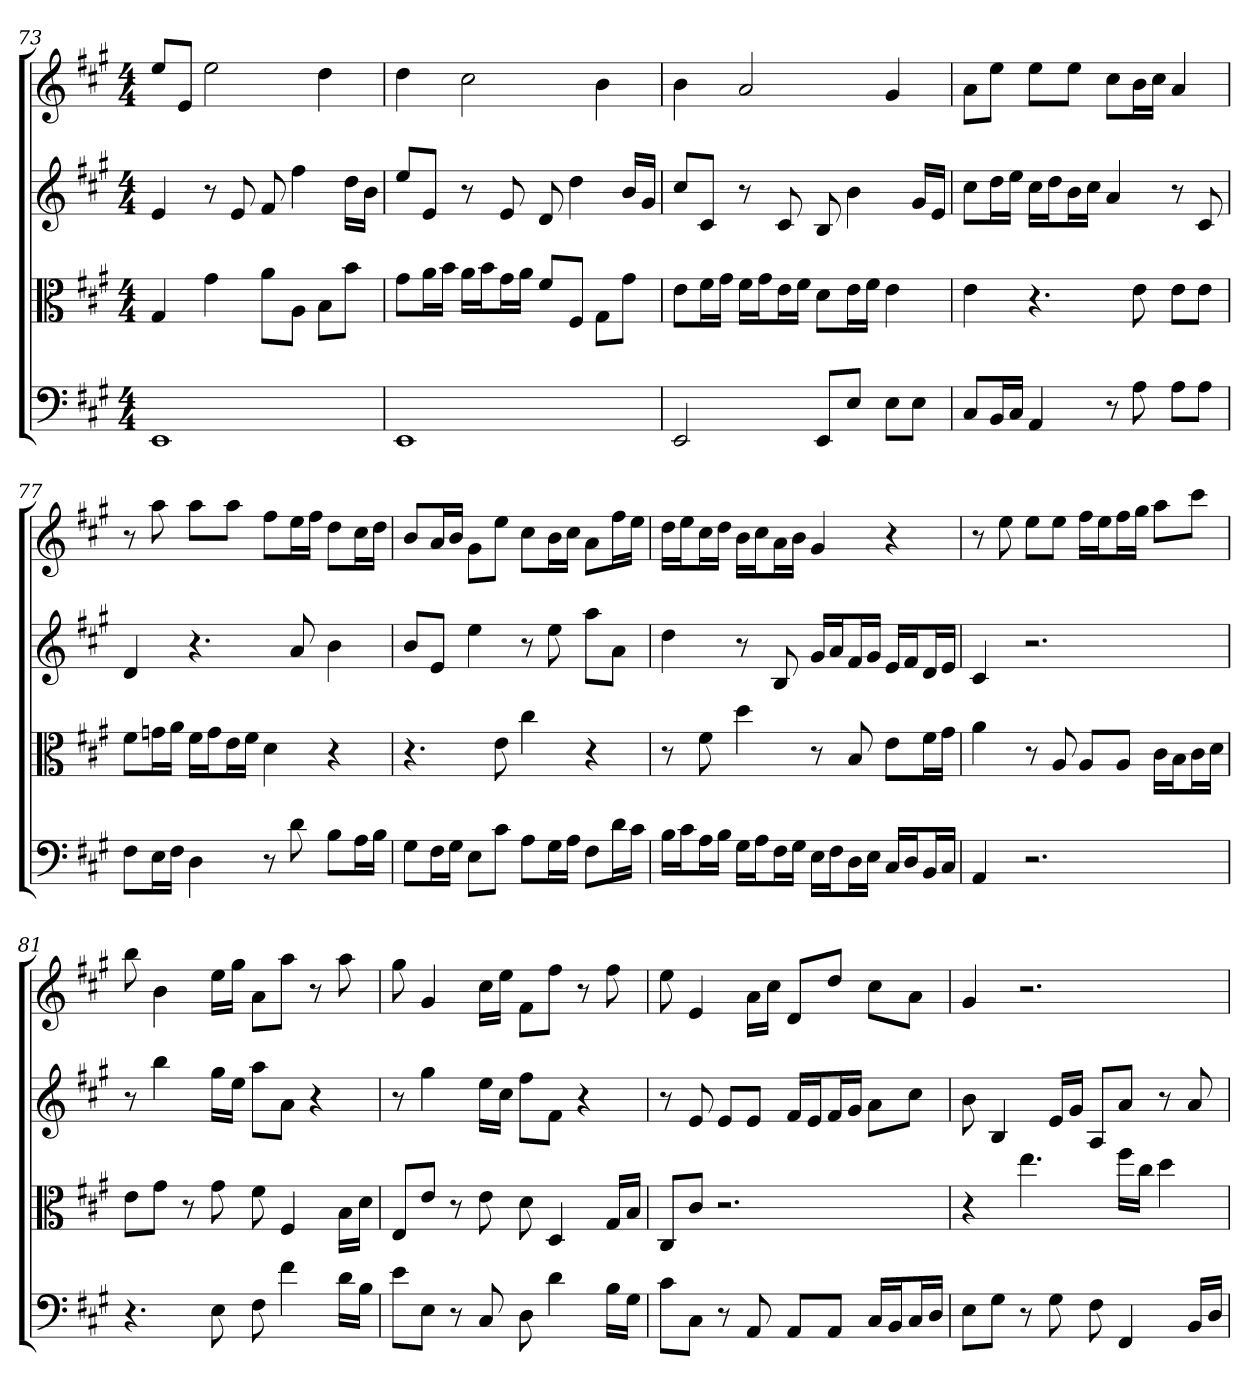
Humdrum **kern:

**kern	**kern	**kern	**kern
*part4	*part3	*part2	*part1
*staff4	*staff3	*staff2	*staff1
*clefF4	*clefC3	*	*
*k[f#c#g#]	*k[f#c#g#]	*k[f#c#g#]	*k[f#c#g#]
*A:	*A:	*A:	*A:
*M4/4	*M4/4	*M4/4	*M4/4
=73	=73	=73	=73
1EE	4G#	4e	8eeL
.	.	.	8eJ
.	4g#	8r	2ee
.	.	8e	.
.	8a\L	8f#	.
.	8A\J	4ff#	.
.	8B\L	.	4dd
.	8b\J	16ddLL	.
.	.	16bJJ	.
=74	=74	=74	=74
1EE	8g#\L	8eeL	4dd
.	16a\L	8eJ	.
.	16b\JJ	.	.
.	16a\LL	8r	2cc#
.	16b\J	.	.
.	16g#\L	8e	.
.	16a\JJ	.	.
.	8f#/L	8d	.
.	8F#/J	4dd	.
.	8G#\L	.	4b
.	8g#\J	16bLL	.
.	.	16g#JJ	.
=75	=75	=75	=75
2EE	8e\L	8cc#L	4b
.	16f#\L	8c#J	.
.	16g#\JJ	.	.
.	16f#\LL	8r	2a
.	16g#\J	.	.
.	16e\L	8c#	.
.	16f#\JJ	.	.
8EE/L	8d\L	8B	.
8E/J	16e\L	4b	.
.	16f#\JJ	.	.
8E\L	4e	.	4g#
8E\J	.	16g#LL	.
.	.	16eJJ	.
=76	=76	=76	=76
8C#/L	4e	8cc#L	8aL
16BB/L	.	16ddL	8eeJ
16C#/JJ	.	16eeJJ	.
4AA	4.r	16cc#LL	8eeL
.	.	16ddJ	.
.	.	16bL	8eeJ
.	.	16cc#JJ	.
8r	.	4a	8cc#L
8A	8e	.	16bL
.	.	.	16cc#JJ
8A\L	8e\L	8r	4a
8A\J	8e\J	8c#	.
=77	=77	=77	=77
8F#\L	8f#\L	4d	8r
16E\L	16gn\L	.	8aa
16F#\JJ	16a\JJ	.	.
4D	16f#\LL	4.r	8aaL
.	16g\J	.	.
.	16e\L	.	8aaJ
.	16f#\JJ	.	.
8r	4d	.	8ff#L
8d	.	8a	16eeL
.	.	.	16ff#JJ
8B\L	4r	4b	8ddL
16A\L	.	.	16cc#L
16B\JJ	.	.	16ddJJ
=78	=78	=78	=78
8G#\L	4.r	8bL	8bL
16F#\L	.	8eJ	16aL
16G#\JJ	.	.	16bJJ
8E\L	.	4ee	8g#L
8c#\J	8e	.	8eeJ
8A\L	4cc#	8r	8cc#L
16G#\L	.	8ee	16bL
16A\JJ	.	.	16cc#JJ
8F#\L	4r	8aaL	8aL
16d\L	.	8aJ	16ff#L
16c#\JJ	.	.	16eeJJ
=79	=79	=79	=79
16B\LL	8r	4dd	16ddLL
16c#\J	.	.	16eeJ
16A\L	8f#	.	16cc#L
16B\JJ	.	.	16ddJJ
16G#\LL	4dd	8r	16bLL
16A\J	.	.	16cc#J
16F#\L	.	8B	16aL
16G#\JJ	.	.	16bJJ
16E\LL	8r	16g#LL	4g#
16F#\J	.	16aJ	.
16D\L	8B	16f#L	.
16E\JJ	.	16g#JJ	.
16C#/LL	8e\L	16eLL	4r
16D/J	.	16f#J	.
16BB/L	16f#\L	16dL	.
16C#/JJ	16g#\JJ	16eJJ	.
=80	=80	=80	=80
4AA	4a	4c#	8r
.	.	.	8ee
2.r	8r	2.r	8eeL
.	8A	.	8eeJ
.	8A/L	.	16ff#LL
.	.	.	16eeJ
.	8A/J	.	16ff#L
.	.	.	16gg#JJ
.	16c#\LL	.	8aaL
.	16B\J	.	.
.	16c#\L	.	8ccc#J
.	16d\JJ	.	.
=81	=81	=81	=81
4.r	8e\L	8r	8bb
.	8g#\J	4bb	4b
.	8r	.	.
8E	8g#	16gg#LL	16eeLL
.	.	16eeJJ	16gg#JJ
8F#	8f#	8aaL	8aL
4f#	4F#	8aJ	8aaJ
.	.	4r	8r
16d\LL	16B\LL	.	8aa
16B\JJ	16d\JJ	.	.
=82	=82	=82	=82
8e\L	8E/L	8r	8gg#
8E\J	8e/J	4gg#	4g#
8r	8r	.	.
8C#	8e	16eeLL	16cc#LL
.	.	16cc#JJ	16eeJJ
8D	8d	8ff#L	8f#L
4d	4D	8f#J	8ff#J
.	.	4r	8r
16B\LL	16G#/LL	.	8ff#
16G#\JJ	16B/JJ	.	.
=83	=83	=83	=83
8c#\L	8C#/L	8r	8ee
8C#\J	8c#/J	8e	4e
8r	2.r	8eL	.
8AA	.	8eJ	16aLL
.	.	.	16cc#JJ
8AA/L	.	16f#LL	8dL
.	.	16eJ	.
8AA/J	.	16f#L	8ddJ
.	.	16g#JJ	.
16C#/LL	.	8aL	8cc#L
16BB/J	.	.	.
16C#/L	.	8cc#J	8aJ
16D/JJ	.	.	.
=84	=84	=84	=84
8E\L	4r	8b	4g#
8G#\J	.	4B	.
8r	4.ee	.	2.r
8G#	.	16eLL	.
.	.	16g#JJ	.
8F#	.	8AL	.
4FF#	16ff#\LL	8aJ	.
.	16cc#\JJ	.	.
.	4dd	8r	.
16BB/LL	.	8a	.
16D/JJ	.	.	.
=	=	=	=
*-	*-	*-	*-
